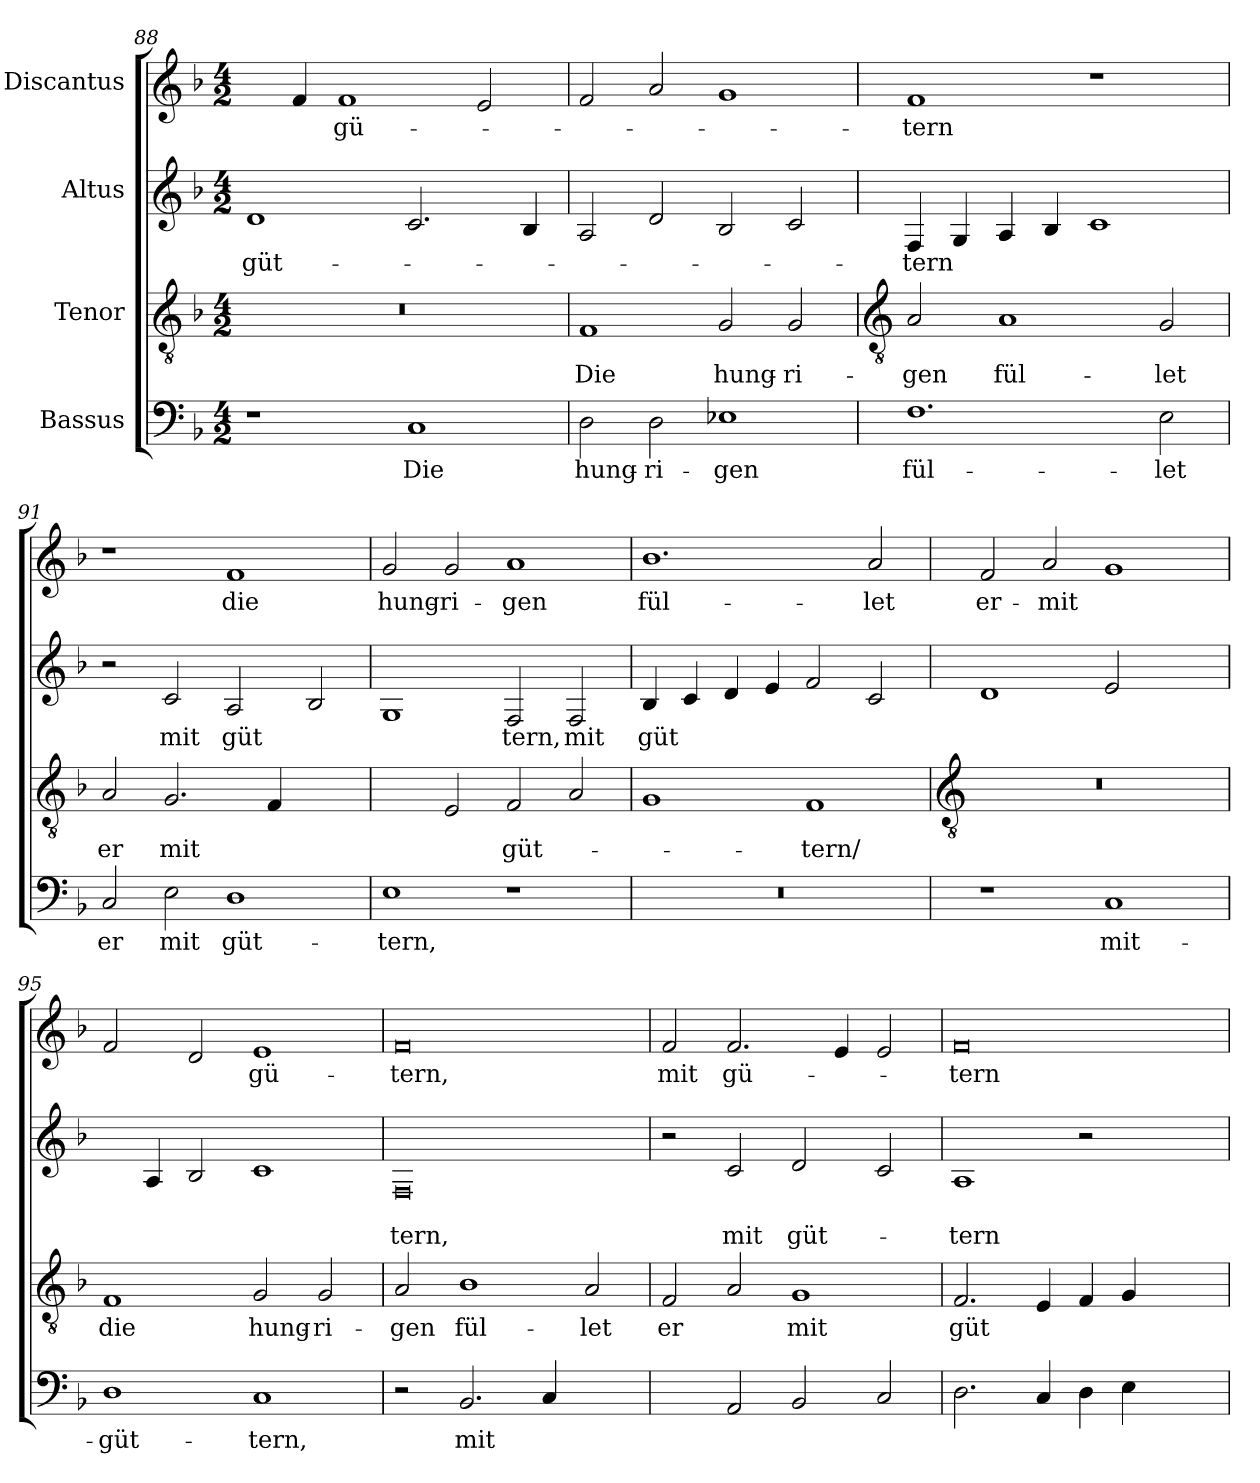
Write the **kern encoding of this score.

**kern	**text	**kern	**text	**kern	**text	**kern	**text
*part4	*part4	*part3	*part3	*part2	*part2	*part1	*part1
*staff4	*staff4	*staff3	*staff3	*staff2	*staff2	*staff1	*staff1
*I"Bassus	*	*I"Tenor	*	*I"Altus	*	*I"Discantus	*
*clefF4	*	*clefGv2	*	*clefG2	*	*clefG2	*
*k[b-]	*	*k[b-]	*	*k[b-]	*	*k[b-]	*
*F:	*	*F:	*	*F:	*	*F:	*
*M4/2	*	*M4/2	*	*M4/2	*	*M4/2	*
=88	=88	=88	=88	=88	=88	=88	=88
!	!	!	!	!	!LO:LY:b	!	!
1r	.	0r	.	1d	güt-	4gyy]	.
.	.	.	.	.	.	4f	.
!	!	!	!	!	!	!	!LO:LY:b
.	.	.	.	.	.	1f	gü-
!	!LO:LY:b	!	!	!	!	!	!
1C	Die	.	.	2.c	.	.	.
.	.	.	.	.	.	2e	.
.	.	.	.	4B-	.	.	.
=89	=89	=89	=89	=89	=89	=89	=89
!	!LO:LY:b	!	!LO:LY:b	!	!	!	!
2D	hung-	1F	Die	2A	.	2f	.
!	!LO:LY:b	!	!	!	!	!	!
2D	-ri-	.	.	2d	.	2a	.
!	!LO:LY:b	!	!LO:LY:b	!	!	!	!
1E-	-gen	2G	hung-	2B-	.	1g	.
!	!	!	!LO:LY:b	!	!	!	!
.	.	2G	-ri-	2c	.	.	.
!!LO:LB:g=z
=90	=90	=90	=90	=90	=90	=90	=90
*	*	*clefGv2	*	*	*	*	*
!	!LO:LY:b	!	!LO:LY:b	!	!LO:LY:b	!	!LO:LY:b
1.F	fül-	2A	-gen	4F	-tern	1f	-tern
.	.	.	.	4G	.	.	.
!	!	!	!LO:LY:b	!	!	!	!
.	.	1A	fül-	4A	.	.	.
.	.	.	.	4B-	.	.	.
.	.	.	.	1c	.	1r	.
!	!LO:LY:b	!	!LO:LY:b	!	!	!	!
2E	-let	2G	-let	.	.	.	.
=91	=91	=91	=91	=91	=91	=91	=91
!	!LO:LY:b	!	!LO:LY:b	!	!	!	!
2C	er	2A	er	2r	.	1r	.
!	!LO:LY:b	!	!LO:LY:b	!	!LO:LY:b	!	!
2E	mit	2.G	mit	2c	mit	.	.
!	!LO:LY:b	!	!	!	!LO:LY:b	!	!LO:LY:b
1D	güt-	.	.	2A	güt	1f	die
.	.	4F	.	.	.	.	.
.	.	[2Fyy	.	2B-	.	.	.
=92	=92	=92	=92	=92	=92	=92	=92
!	!LO:LY:b	!	!	!	!	!	!LO:LY:b
1E	-tern,	2Fyy]	.	1G	.	2g	hung-
!	!	!	!	!	!	!	!LO:LY:b
.	.	2E	.	.	.	2g	-ri-
!	!	!	!LO:LY:b	!	!LO:LY:b	!	!LO:LY:b
1r	.	2F	güt-	2F	tern,	1a	-gen
!	!	!	!	!	!LO:LY:b	!	!
.	.	2A	.	2F	mit	.	.
=93	=93	=93	=93	=93	=93	=93	=93
!	!	!	!	!	!LO:LY:b	!	!LO:LY:b
0r	.	1G	.	4B-	güt	1.b-	fül-
.	.	.	.	4c	.	.	.
.	.	.	.	4d	.	.	.
.	.	.	.	4e	.	.	.
!	!	!	!LO:LY:b	!	!	!	!
.	.	1F	-tern/	2f	.	.	.
!	!	!	!	!	!	!	!LO:LY:b
.	.	.	.	2c	.	2a	-let
!!LO:LB:g=z
=94	=94	=94	=94	=94	=94	=94	=94
*	*	*clefGv2	*	*	*	*	*
*	*	*	*	*^	*	*	*
!	!	!	!	!	!	!	!	!LO:LY:b
1r	.	0r	.	1d	0ryy	.	2f	er-
!	!	!	!	!	!	!	!	!LO:LY:b
.	.	.	.	.	.	.	2a	-mit
!	!LO:LY:b	!	!	!	!	!	!	!
1C	mit-	.	.	2e	.	.	1g	.
.	.	.	.	[2cyy	.	.	.	.
=95	=95	=95	=95	=95	=95	=95	=95	=95
!	!LO:LY:b	!	!LO:LY:b	!	!	!	!	!
1D	-güt-	1F	die	4cyy]	0ryy	.	2f	.
.	.	.	.	4A	.	.	.	.
.	.	.	.	2B-	.	.	2d	.
!	!LO:LY:b	!	!LO:LY:b	!	!	!	!	!LO:LY:b
1C	-tern,	2G	hung-	1c	.	.	1e	gü-
!	!	!	!LO:LY:b	!	!	!	!	!
.	.	2G	-ri-	.	.	.	.	.
=96	=96	=96	=96	=96	=96	=96	=96	=96
!	!	!	!LO:LY:b	!	!	!LO:LY:b	!	!LO:LY:b
2r	.	2A	-gen	0F	0ryy	tern,	0f	-tern,
!	!LO:LY:b	!	!LO:LY:b	!	!	!	!	!
2.BB-	mit	1B-	fül-	.	.	.	.	.
4C	.	.	.	.	.	.	.	.
!	!LO:LY:b	!	!LO:LY:b	!	!	!	!	!
[2Dyy	güt	2A	-let	.	.	.	.	.
=97	=97	=97	=97	=97	=97	=97	=97	=97
!	!	!	!LO:LY:b	!	!	!	!	!LO:LY:b
2Dyy]	.	2F	er	2r	2ryy	.	2f	mit
!	!	!	!	!	!	!LO:LY:b	!	!LO:LY:b
2AA	.	2A	.	2c	2g\yy	mit	2.f	gü-
!	!	!	!LO:LY:b	!	!	!LO:LY:b	!	!
2BB-	.	1G	mit	2d	2g\yy	güt-	.	.
.	.	.	.	.	.	.	4e	.
2C	.	.	.	2c	2g\yy	.	2e	.
=98	=98	=98	=98	=98	=98	=98	=98	=98
!	!	!	!LO:LY:b	!	!	!LO:LY:b	!	!LO:LY:b
2.D	.	2.F	güt	1A	1g\yy	tern	0f	-tern
4C	.	4E	.	.	.	.	.	.
4D	.	4F	.	2r	1ryy	.	.	.
4E	.	4G	.	.	.	.	.	.
!	!	!	!	!	!	!LO:LY:b	!	!
[2Fyy	.	[2Ayy	.	[2Ayy	.	-und	.	.
*	*	*	*	*v	*v	*	*	*
=	=	=	=	=	=	=	=
*-	*-	*-	*-	*-	*-	*-	*-
